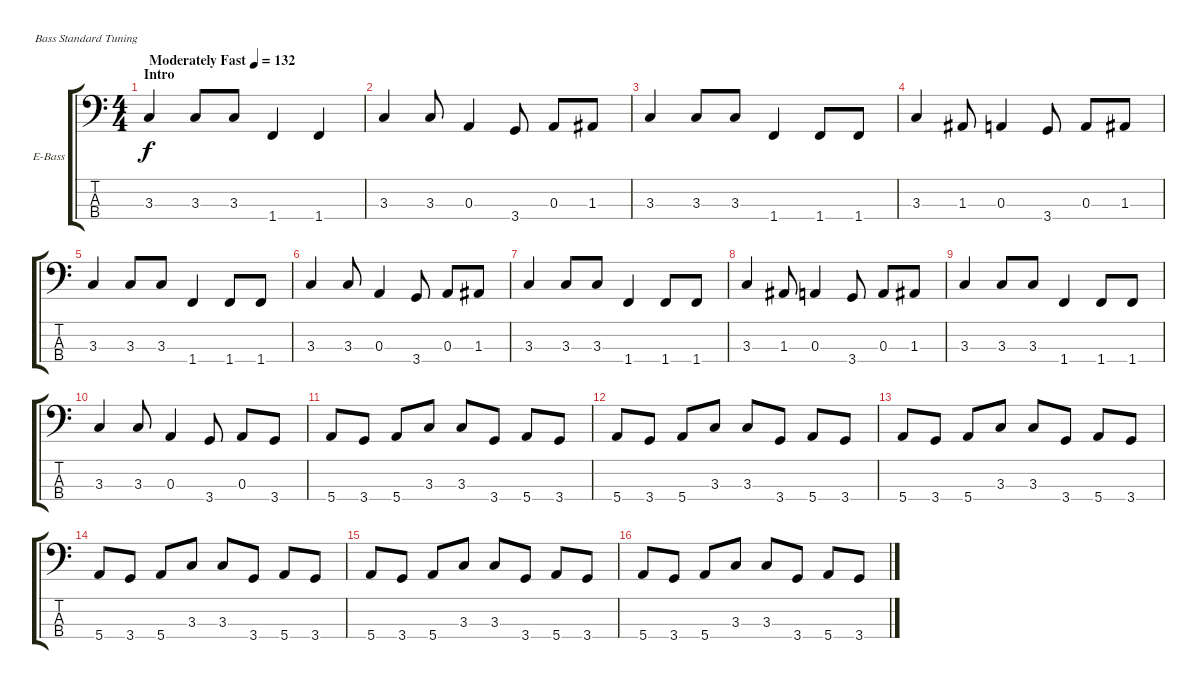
\defaultSystemsLayout 4
\bracketExtendMode groupsimilarinstruments
\firstSystemTrackNameOrientation horizontal
\otherSystemsTrackNameOrientation horizontal
\track ("Electric Bass" "E-Bass") {instrument electricbassfinger}
\staff {score tabs}
\tuning (G2 D2 A1 E1)
\ts (4 4)
\section ("" "Intro")
\tempo (132 "Moderately Fast")
\clef f4
\scale
1.13871
\ks c
3.3.4{dy f instrument electricbassfinger} 3.3.8 3.3.8 1.4.4 1.4.4 |
\scale
0.930643 3.3.4 3.3.8 0.3.4 3.4.8 0.3.8 1.3.8 |
\scale
0.930643 3.3.4 3.3.8 3.3.8 1.4.4 1.4.8 1.4.8 |
\scale
1.07818 3.3.4 1.3.8 0.3.4 3.4.8 0.3.8 1.3.8 |
\scale
0.960908 3.3.4 3.3.8 3.3.8 1.4.4 1.4.8 1.4.8 |
\scale
0.960908 3.3.4 3.3.8 0.3.4 3.4.8 0.3.8 1.3.8 |
\scale
1.07818 3.3.4 3.3.8 3.3.8 1.4.4 1.4.8 1.4.8 |
\scale
0.960908 3.3.4 1.3.8 0.3.4 3.4.8 0.3.8 1.3.8 |
\scale
0.960908 3.3.4 3.3.8 3.3.8 1.4.4 1.4.8 1.4.8 |
\scale
1.07818 3.3.4 3.3.8 0.3.4 3.4.8 0.3.8 3.4.8 |
\scale
0.960908 5.4.8 3.4.8 5.4.8 3.3.8 3.3.8 3.4.8 5.4.8 3.4.8 |
\scale
0.960908 5.4.8 3.4.8 5.4.8 3.3.8 3.3.8 3.4.8 5.4.8 3.4.8 |
\scale
1.07818 5.4.8 3.4.8 5.4.8 3.3.8 3.3.8 3.4.8 5.4.8 3.4.8 |
\scale
0.960908 5.4.8 3.4.8 5.4.8 3.3.8 3.3.8 3.4.8 5.4.8 3.4.8 |
\scale
0.960908 5.4.8 3.4.8 5.4.8 3.3.8 3.3.8 3.4.8 5.4.8 3.4.8 |
\scale
1.07818 5.4.8 3.4.8 5.4.8 3.3.8 3.3.8 3.4.8 5.4.8 3.4.8
